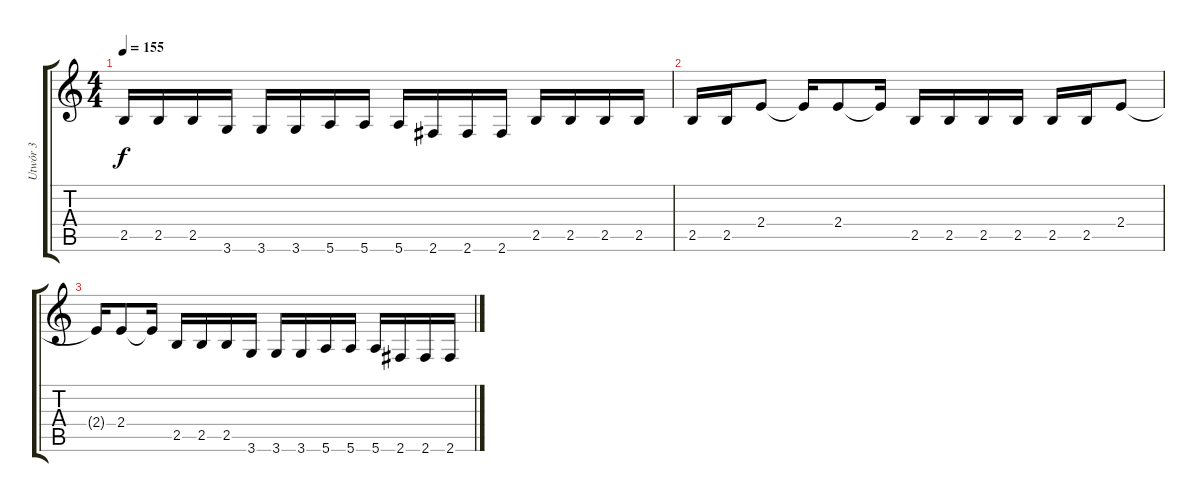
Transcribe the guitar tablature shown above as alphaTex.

\track ("Utwór 3" "Utwór 3") {instrument distortionguitar}
\staff {score tabs}
\tuning (E4 B3 G3 D3 A2 E2) {hide}
\ts (4 4)
\tempo 155
\clef g2
\ks c
2.5.16{dy f} 2.5.16 2.5.16 3.6.16 3.6.16 3.6.16 5.6.16 5.6.16 5.6.16 2.6.16 2.6.16 2.6.16 2.5.16 2.5.16 2.5.16 2.5.16 |
2.5.16 2.5.16 2.4.8 2.4{t}.16 2.4.8 2.4{t}.16 2.5.16 2.5.16 2.5.16 2.5.16 2.5.16 2.5.16 2.4.8 |
2.4{t}.16 2.4.8 2.4{t}.16 2.5.16 2.5.16 2.5.16 3.6.16 3.6.16 3.6.16 5.6.16 5.6.16 5.6.16 2.6.16 2.6.16 2.6.16
